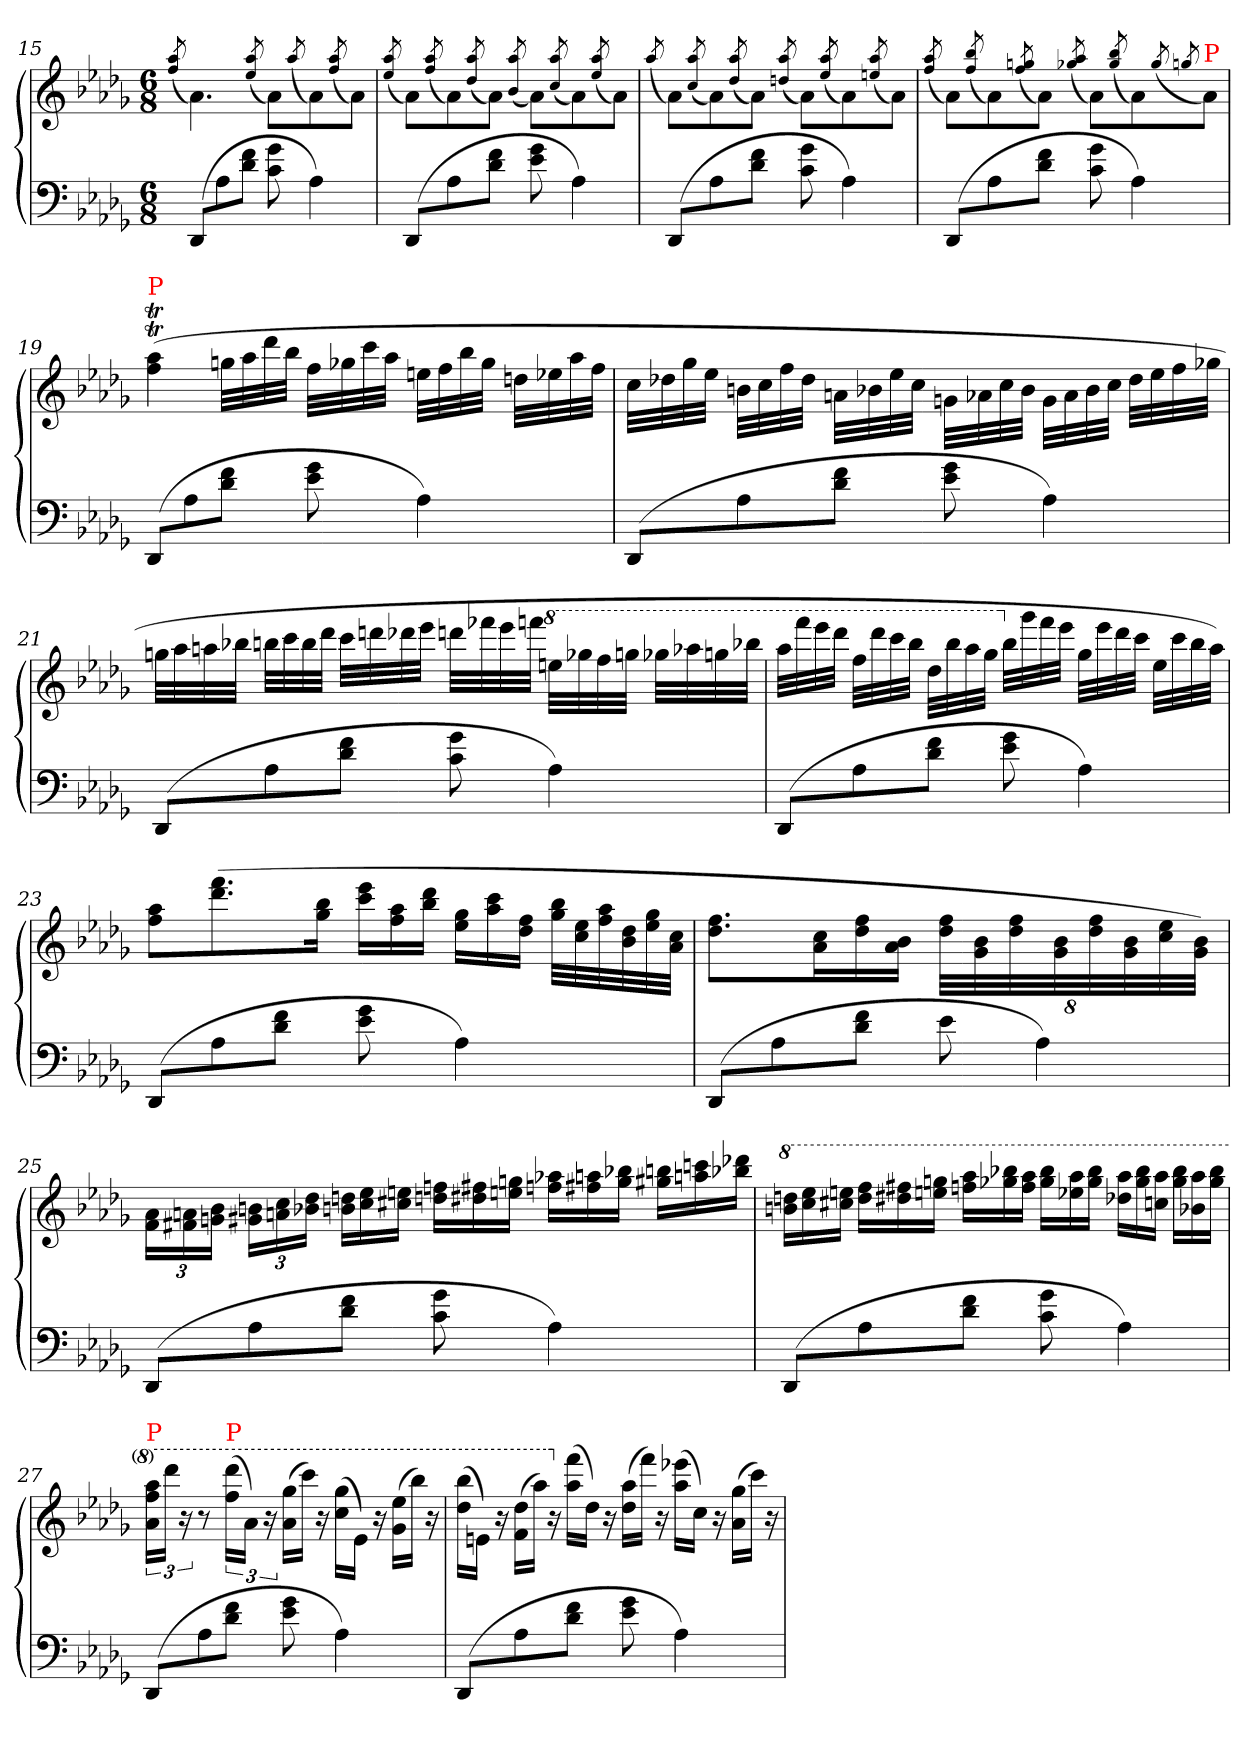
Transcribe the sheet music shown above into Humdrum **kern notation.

**kern	**kern
*part1	*part1
*staff2	*staff1
*clefF4	*clefG2
*k[b-e-a-d-g-]	*k[b-e-a-d-g-]
*D-:	*D-:
*M6/8	*M6/8
=15	=15
.	(<8qaa-/ 8qff/
(>8DD-/L	4.a-\)
8A-\	.
8f\ 8d-\J	.
.	(<8qaa-/ 8qee-/
8g-\ 8c\	8a-\L)
.	(<8qaa-/
4A-\)	8a-\)
.	(<8qaa-/ 8qff/
.	8a-\J)
=16	=16
.	(<8qaa-/ 8qee-/
(>8DD-/L	8a-\L)
.	(<8qaa-/ 8qff/
8A-\	8a-\)
.	(<8qaa-/ 8qdd-/
8f\ 8d-\J	8a-\J)
.	(<8qaa-/ 8qb-/
8g-\ 8e-\	8a-\L)
.	(<8qaa-/ 8qcc/
4A-\)	8a-\)
.	(<8qaa-/ 8qee-/
.	8a-\J)
=17	=17
.	(<8qaa-/
(>8DD-/L	8a-\L)
.	(<8qaa-/ 8qcc/
8A-\	8a-\)
.	(<8qaa-/ 8qdd-/
8f\ 8d-\J	8a-\J)
.	(<8qaa-/ 8qddn/
8g-\ 8c\	8a-\L)
.	(<8qaa-/ 8qee-/
4A-\)	8a-\)
.	(<8qaa-/ 8qeen/
.	8a-\J)
=18	=18
.	(<8qaa-/ 8qff/
(>8DD-/L	8a-\L)
.	(<8qbb-/ 8qff/
8A-\	8a-\)
.	(<8qggn/ 8qff/
8f\ 8d-\J	8a-\J)
.	(<8qaa-/ 8qgg-X/
8g-\ 8c\	8a-\L)
.	(<8qbb-/ 8qgg-/
4A-\)	8a-\)
.	(<8qgg-/
.	8qggn/
!	!LO:TX:a:color=red:t=P
.	8a-\J)
=19	=19
!	!LO:TX:a:color=red:t=P
(>8DD-/L	(4aa-T\ 4ffT\
8A-\	.
8f\ 8d-\J	32ggn\LLL
.	32aa-\
.	32ddd-\
.	32bb-\JJJ
8g-\ 8e-\	32ff\LLL
.	32gg-X\
.	32ccc\
.	32aa-\JJJ
4A-\)	32een\LLL
.	32ff\
.	32bb-\
.	32gg-\JJJ
.	32ddn\LLL
.	32ee-X\
.	32aa-\
.	32ff\JJJ
=20	=20
(>8DD-/L	32cc\LLL
.	32dd-X\
.	32gg-\
.	32ee-\JJJ
8A-\	32bn\LLL
.	32cc\
.	32ff\
.	32dd-\JJJ
8f\ 8d-\J	32an/LLL
.	32b-X\
.	32ee-\
.	32cc\JJJ
8g-\ 8e-\	32gn\LLL
.	32a-X\
.	32cc\
.	32b-\JJJ
4A-\)	32g\LLL
.	32a-\
.	32b-\
.	32cc\JJJ
.	32dd-\LLL
.	32ee-\
.	32ff\
.	32gg-X\JJJ
=21	=21
(>8DD-/L	32ggn\LLL
.	32aa-\
.	32aan\
.	32bb-X\JJJ
8A-\	32bbn\LLL
.	32ccc\
.	32bb\
.	32ddd-\JJJ
8f\ 8d-\J	32ccc\LLL
.	32dddn\
.	32ddd-X\
.	32eee-\JJJ
8g-\ 8c\	32dddn\LLL
.	32fff-X\
.	32eee-\
.	32fffn\JJJ
*	*8va
4A-\)	32eeen\LLL
.	32ggg-X\
.	32fff\
.	32gggn\JJJ
.	32ggg-X\LLL
.	32aaa-X\
.	32gggn\
.	32bbb-X\JJJ
=22	=22
(>8DD-/L	32aaa-\LLL
.	32ffff\
.	32eeee-\
.	32dddd-\JJJ
8A-\	32fff\LLL
.	32dddd-\
.	32cccc\
.	32bbb-\JJJ
8f\ 8d-\J	32ddd-\LLL
.	32bbb-\
.	32aaa-\
.	32ggg-\JJJ
*	*X8va
8g-\ 8e-\	32bb-\LLL
.	32ggg-\
.	32fff\
.	32eee-\JJJ
4A-\)	32gg-\LLL
.	32eee-\
.	32ddd-\
.	32ccc\JJJ
.	32ee-\LLL
.	32ccc\
.	32bb-\
.	32aa-\JJJ)
=23	=23
(>8DD-/L	8aa-\ 8ff\L
8A-\	(8.fff\ 8.ddd-\
8f\ 8d-\J	.
.	16bb-\ 16gg-\Jk
*	*Xtuplet
8g-\ 8e-\	24eee-\ 24ccc\LL
.	24aa-\ 24ff\
.	24ddd-\ 24bb-\JJ
4A-\)	24gg-\ 24ee-\LL
.	24ccc\ 24aa-\
.	24ff\ 24dd-\JJ
.	48bb-\ 48gg-\LLL
.	48ee-\ 48cc\
.	48aa-\ 48ff\
.	48dd-\ 48b-\
.	48gg-\ 48ee-\
.	48cc/ 48a-/JJJ
=24	=24
(>8DD-/L	8.ff\ 8.dd-\L
8A-\	.
.	16cc\ 16a-\L
8f\ 8d-\J	16ff\ 16dd-\
.	16b-\ 16a-\JJ
*	*tuplet
*	*Xbrackettup
8e-\	64%3ff\ 64%3dd-\LLL
.	64%3b-\ 64%3g-\
.	64%3ff\ 64%3dd-\
4A-\)	.
.	64%3b-\ 64%3g-\
.	64%3ff\ 64%3dd-\
.	64%3b-\ 64%3g-\
.	64%3ee-\ 64%3cc\
.	64%3b-\ 64%3g-\JJJ)
=25	=25
(>8DD-/L	(>24a-\ 24f\LL
.	24an\ 24f#X\
.	24b-\ 24gn\JJ
8A-\	24bn\ 24g#X\LL
.	24cc\ 24an\
.	24dd-\ 24b-X\JJ
*	*Xtuplet
8f\ 8d-\J	24ddn\ 24bn\LL
.	24ee-\ 24cc\
.	24een\ 24cc#X\JJ
8g-\ 8c\	24ffn\ 24ddn\LL
.	24ff#X\ 24dd#X\
.	24ggn\ 24een\JJ
4A-\)	24aa-X\ 24ffn\LL
.	24aan\ 24ff#X\
.	24bb-X\ 24gg\JJ
.	24bbn\ 24gg#X\LL
.	24cccn\ 24aan\
.	24ddd-X\ 24bb-X\JJ
=26	=26
*	*8va
(>8DD-/L	24dddn\ 24bbn\LL
.	24eee-\ 24ccc\
.	24eeen\ 24ccc#X\JJ
8A-\	24fff\ 24ddd\LL
.	24fff#X\ 24ddd#X\
.	24gggn\ 24eeen\JJ
8f\ 8d-\J	24aaa-\ 24fffn\LL
.	24bbb-X\ 24ggg-X\
.	24aaa-\ 24fff\JJ
8g-\ 8c\	24bbb-\ 24ggg-\LL
.	24aaa-\ 24eee-X\
.	24bbb-\ 24ggg-\JJ
4A-\)	24aaa-\ 24ddd-X\LL
.	24bbb-\ 24ggg-\
.	24aaa-\ 24cccn\JJ
.	24bbb-\ 24ggg-\LL
.	24aaa-\ 24bb-X\
.	24bbb-\ 24ggg-\JJ
=27	=27
*	*tuplet
*	*brackettup
!	!LO:TX:a:color=red:t=P
(>8DD-/L	24aaa-\ 24fff\ 24aa-\LL
.	24dddd-\JJ
.	24r
8A-\	8r
!	!LO:TX:a:color=red:t=P
8f\ 8d-\J	(>24dddd-\ 24fff\LL
.	24aa-\JJ)
.	24r
*	*Xtuplet
8g-\ 8e-\	(>24ggg-\ 24aa-\LL
.	24cccc\JJ)
.	24r
4A-\)	(>24ggg-\ 24ccc\LL
.	24ee-\JJ)
.	24r
.	(>24eee-\ 24gg-\LL
.	24bbb-\JJ)
.	24r
=28	=28
(>8DD-/L	(>24bbb-\ 24ddd-\LL
.	24een\JJ)
.	24r
8A-\	(>24ddd-\ 24ff\LL
.	24aaa-\JJ)
*	*X8va
.	24r
8f\ 8d-\J	(>24fff\ 24aa-\LL
.	24dd-\JJ)
.	24r
8g-\ 8e-\	(>24aa-\ 24dd-\LL
.	24fff\JJ)
.	24r
4A-\)	(>24eee-X\ 24aa-\LL
.	24cc\JJ)
.	24r
.	(>24gg-\ 24a-\LL
.	24ccc\JJ)
.	24r
=	=
*-	*-
